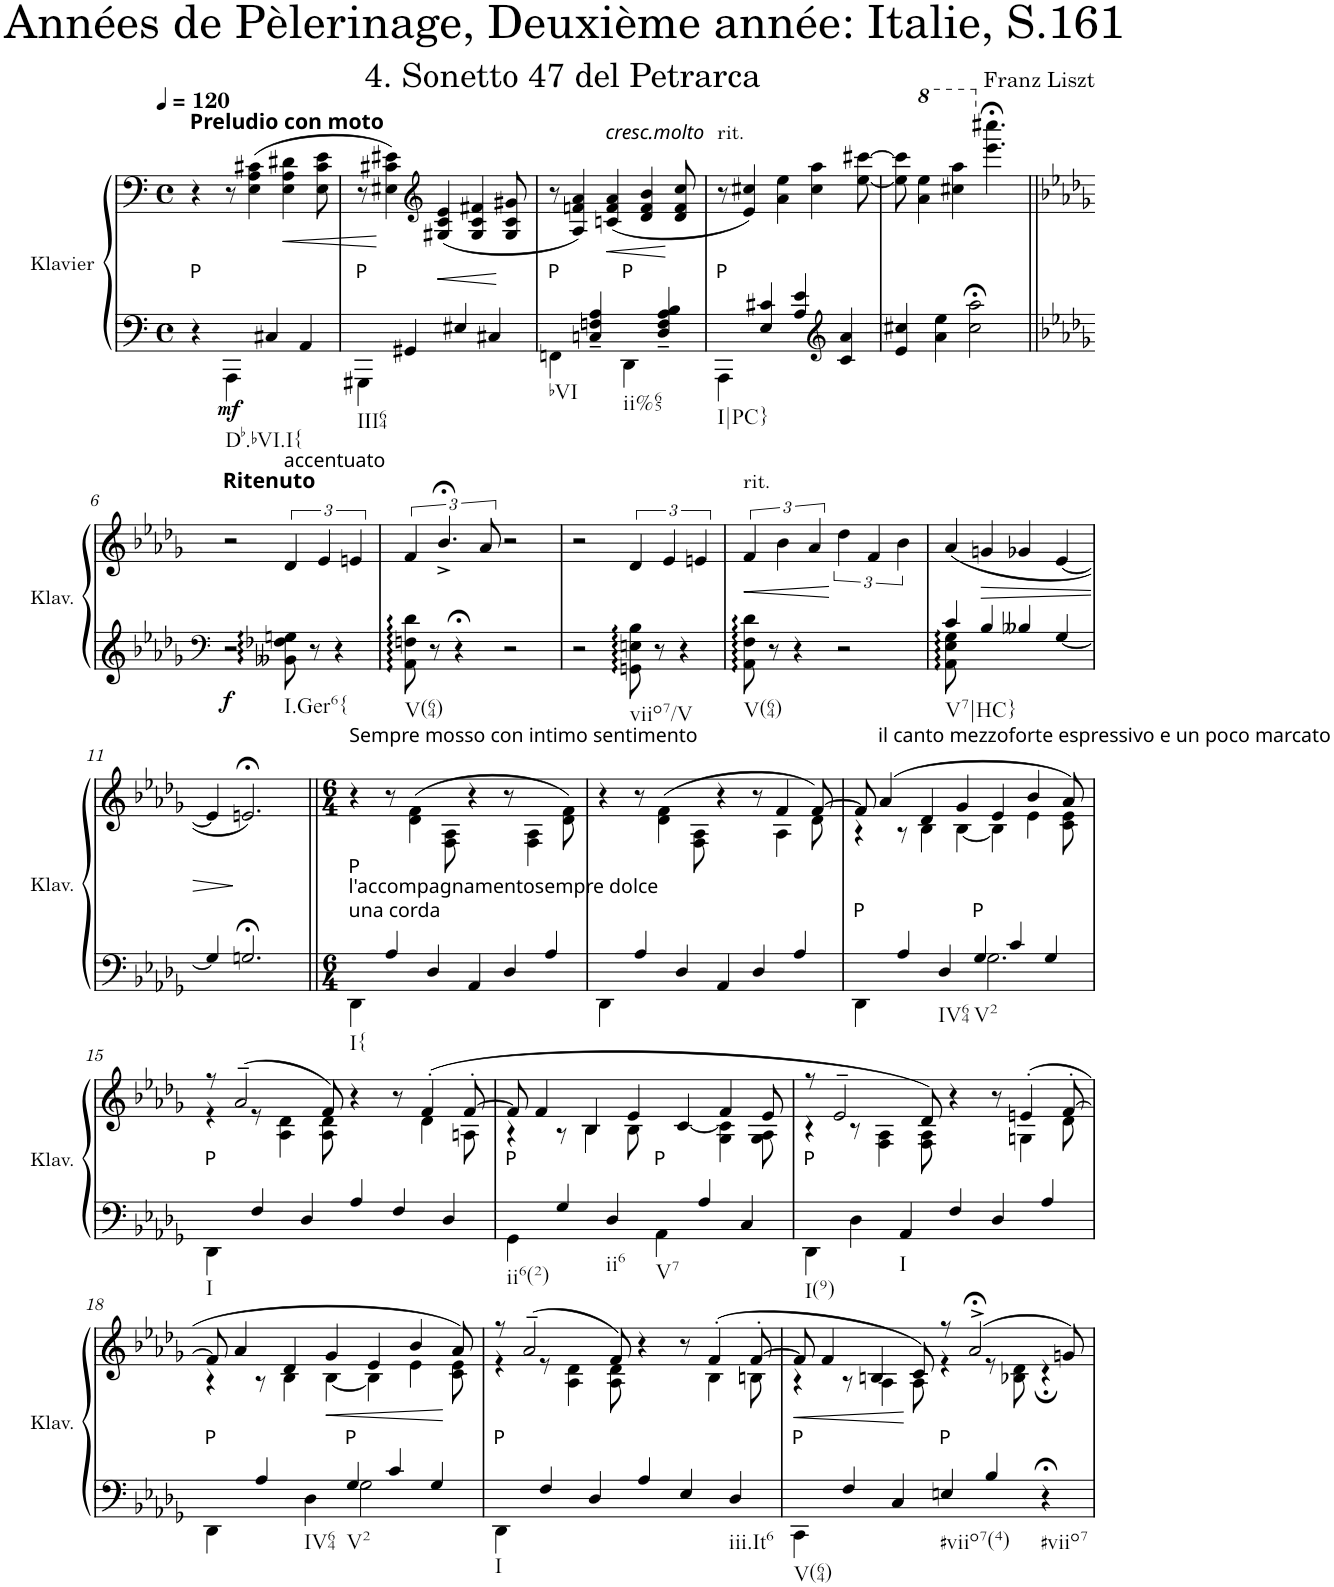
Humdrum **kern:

**kern	**kern	**dynam
*part1	*part1	*part1
*staff2	*staff1	*staff1/2
*I"Klavier	*	*
*I'Klav.	*	*
*clefF4	*clefF4	*
*k[]	*k[]	*
*M4/4	*M4/4	*
*met(c)	*met(c)	*
*MM120	*MM120	*
=1	=1	=1
!	!LO:TX:a:B:t=Preludio con moto	!
!LO:TX:a:t=P	!	!
4r	4r	.
!LO:TX:b:t=Db.bVI.I{	!	!
!	!	!LO:DY:b=2
4AAA\	8r	mf
.	(4E\ 4A\ 4c#X\	.
4C#X/	.	.
!	!	!LO:HP:b
.	4E\ 4A\ 4d#X\	<
4AA/	.	.
.	8E\ 8c#\ 8e\	.
=2	=2	=2
!LO:TX:a:t=P	!	!
!LO:TX:b:t=III64	!	!
4GGG#X\	8r	.
.	4E#X\ 4c#X\ 4e#X\)	[
4GG#X/	.	.
*	*clefG2	*
!	!	!LO:HP:b
.	(4G#X/ 4c#/ 4e#/	<
4E#X/	.	.
.	4G#/ 4c#/ 4f#X/	.
4C#X/	.	.
.	8G#/ 8c#/ 8g#X/	[
=3	=3	=3
!LO:TX:a:t=P	!	!
!LO:TX:b:t=bVI	!	!
4FFn\	8r	.
.	4A/ 4fn/ 4a/)	.
4Cn/~ 4Fn/~ 4A/~	.	.
!	!LO:TX:a:i:t=cresc.molto	!
!	!	!LO:HP:b
.	(4cn/ 4f/ 4a/	<
!LO:TX:a:t=P	!	!
!LO:TX:b:t=ii%65	!	!
4DD\	.	.
.	4d/ 4f/ 4b/	.
4D/~ 4F/~ 4A/~ 4B/~	.	.
.	8d/ 8f/ 8cc/	[
=4	=4	=4
!	!LO:TX:a:t=rit.	!
!LO:TX:a:t=P	!	!
!LO:TX:b:t=I|PC}	!	!
4AAA\	8r	.
.	4e/ 4cc#X/)	.
4E/ 4c#X/	.	.
.	4a\ 4ee\	.
4A/ 4e/	.	.
.	4cc#\ 4aa\	.
*clefG2	*	*
4c#/ 4a/	.	.
.	[8ee\ [8ccc#X\	.
=5	=5	=5
4e/ 4cc#X/	8ee\] 8ccc#\]	.
*	*8va	*
.	4aa\ 4eee\	.
4a\ 4ee\	.	.
.	4ccc#X\ 4aaa\	.
2cc#\;< 2aa\;<	.	.
*	*X8va	*
.	4.eee\;< 4.cccc#X\;<	.
!!LO:LB:g=z
=6||	=6||	=6||
*clefF4	*	*
*k[b-e-a-d-g-]	*k[b-e-a-d-g-]	*
*D-:	*D-:	*
!	!LO:TX:a:B:t=Ritenuto	!
!	!	!LO:DY:b=2
2r	2r	f
!	!LO:TX:a:t=accentuato	!
!LO:TX:b:t=I.Ger6{	!	!
8BB--X\ 8F-X\ 8Gn\	6d-/	.
8r	.	.
.	6e-/	.
4r	.	.
.	6en/	.
=7	=7	=7
!LO:TX:b:t=V(64)	!	!
8AA-\ 8Fn\ 8d-\	6f/	.
8r	.	.
.	6.b-;<^/	.
4r;<	.	.
.	12a-/	.
2r	2r	.
=8	=8	=8
2r	2r	.
!LO:TX:b:t=viio7/V	!	!
8GGn\ 8En\ 8B-\	6d-/	.
8r	.	.
.	6e-/	.
4r	.	.
.	6en/	.
=9	=9	=9
!	!LO:TX:a:t=rit.	!
!LO:TX:b:t=V(64)	!	!
!	!	!LO:HP:b
8AA-\ 8F\ 8d-\	6f/	<
8r	.	.
.	6b-\	.
4r	.	.
.	6a-/	.
2r	6dd-\	[
.	6f/	.
.	6b-\	.
=10	=10	=10
*^	*	*
!LO:TX:b:t=V7|HC}	!	!	!
4c/	8AA-\ 8E-\ 8G-\	(4a-/	.
.	8ryy	.	.
!	!	!	!LO:HP:b
4B-/	4ryy	4gn/	>
4B--X/	2ryy	4g-X/	.
[4G-/	.	[4e-/	.
*v	*v	*	*
!!LO:LB:g=z
=11	=11	=11
4G-/]	4e-/]	.
2.Gn;</	2.en;</)	]
=12||	=12||	=12||
*M6/4	*M6/4	*
!	!LO:TX:a:t=Sempre mosso con intimo sentimento	!
!LO:TX:a:t=una corda	!	!
!LO:TX:a:t=l'accompagnamentosempre dolce	!	!
!LO:TX:a:t=P	!	!
!LO:TX:b:t=I{	!	!
4DD-\	4r	.
4A-/	8r	.
.	(4d-\ 4f\	.
4D-/	.	.
.	8F\ 8A-\	.
4AA-/	4r	.
4D-/	8r	.
.	4F\ 4A-\	.
4A-/	.	.
.	8d-\ 8f\)	.
=13	=13	=13
*	*^	*
4DD-\	4r	2.ryy	.
4A-/	8r	.	.
.	(4d-\ 4f\	.	.
4D-/	.	.	.
.	8F\ 8A-\	.	.
4AA-/	4r	4ryy	.
4D-/	8r	8ryy	.
.	4f/	4A-\	.
4A-/	.	.	.
.	[8f/)	8d-\	.
=14	=14	=14	=14
*^	*	*	*
!LO:TX:a:t=P	!	!	!	!
4DD-\	2.ryy	8f/]	4r	.
!	!	!LO:TX:a:t=il canto mezzoforte espressivo e un poco marcato	!	!
.	.	(4a-/	.	.
4A-/	.	.	8r	.
.	.	4d-/	4B-\	.
!LO:TX:b:t=IV64	!	!	!	!
4D-/	.	.	.	.
.	.	4g-/	[4B-\	.
!LO:TX:a:t=P	!	!	!	!
!LO:TX:b:t=V2	!	!	!	!
4G-/	2.G-\	.	.	.
.	.	4e-/	4B-\]	.
4c/	.	.	.	.
.	.	4b-/	4e-\	.
4G-/	.	.	.	.
.	.	8a-/)	8c\ 8e-\	.
*v	*v	*	*	*
!!LO:LB:g=z	!!
=15	=15	=15	=15
!LO:TX:a:t=P	!	!	!
!LO:TX:b:t=I	!	!	!
4DD-\	8r	4r	.
.	(2a-~/	.	.
4F/	.	8r	.
.	.	4A-\ 4d-\	.
4D-/	.	.	.
.	8f/)	8A-\ 8d-\	.
4A-/	4r	4ryy	.
4F/	8r	8ryy	.
.	(4f'/	4d-\	.
4D-/	.	.	.
.	[8f'/	8An\	.
=16	=16	=16	=16
!LO:TX:a:t=P	!	!	!
!LO:TX:b:t=ii6(2)	!	!	!
4GG-\	8f/]	4r	.
.	4f/	.	.
4G-/	.	8r	.
.	4B-/	4B-\	.
!LO:TX:b:t=ii6	!	!	!
4D-/	.	.	.
.	4e-/	8B-\	.
!LO:TX:a:t=P	!	!	!
!LO:TX:b:t=V7	!	!	!
4AA-\	.	8ryy	.
.	[4c/	4ryy	.
4A-/	.	.	.
.	4f/	4G-\ 4c\]	.
4C/	.	.	.
.	8e-/	8G-\ 8A-\	.
=17	=17	=17	=17
!LO:TX:a:t=P	!	!	!
!LO:TX:b:t=I(9)	!	!	!
4DD-\	8r	4r	.
.	2e-~/	.	.
4D-\	.	8r	.
.	.	4F\ 4A-\	.
!LO:TX:b:t=I	!	!	!
4AA-/	.	.	.
.	8d-/)	8F\ 8A-\	.
4F/	4r	4ryy	.
4D-/	8r	8ryy	.
.	(4en'/	4Gn\	.
4A-/	.	.	.
.	[8f'/	8d-\	.
!!LO:LB:g=z	!!
=18	=18	=18	=18
*^	*	*	*
!LO:TX:a:t=P	!	!	!	!
4DD-\	2.ryy	8f/]	4r	.
.	.	4a-/	.	.
4A-/	.	.	8r	.
.	.	4d-/	4B-\	.
!LO:TX:b:t=IV64	!	!	!	!
4D-\	.	.	.	.
!	!	!	!	!LO:HP:b
.	.	4g-/	[4B-\	<
!LO:TX:a:t=P	!	!	!	!
!LO:TX:b:t=V2	!	!	!	!
4G-/	2G-\	.	.	.
.	.	4e-/	4B-\]	.
4c/	.	.	.	.
.	.	4b-/	4e-\	.
4G-/	4ryy	.	.	.
.	.	8a-/)	8c\ 8e-\	[
*v	*v	*	*	*
=19	=19	=19	=19
!LO:TX:a:t=P	!	!	!
!LO:TX:b:t=I	!	!	!
4DD-\	8r	4r	.
.	(2a-~/	.	.
4F/	.	8r	.
.	.	4A-\ 4d-\	.
4D-/	.	.	.
.	8f/)	8A-\ 8d-\	.
4A-/	4r	4ryy	.
4E-/	8r	8ryy	.
.	(4f'/	4B-\	.
!LO:TX:b:t=iii.It6	!	!	!
4D-/	.	.	.
.	[8f'/	8Bn\	.
=20	=20	=20	=20
!LO:TX:a:t=P	!	!	!
!LO:TX:b:t=V(64)	!	!	!
!	!	!	!LO:HP:b
4CC\	8f/]	4r	<
.	4f/	.	.
4F/	.	8r	.
.	4Bn/	4A-\	.
4C/	.	.	.
.	8c/)	8A-\	[
!LO:TX:a:t=P	!	!	!
!LO:TX:b:t=#viio7(4)	!	!	!
4En/	8r	4r	.
.	(2a-;<^/	.	.
4B-/	.	8r	.
.	.	8B-X\ 8d-\	.
!LO:TX:b:t=#viio7	!	!	!
4r;<	.	4r;	.
.	8gn/)	.	.
*	*v	*v	*
=	=	=
*-	*-	*-
